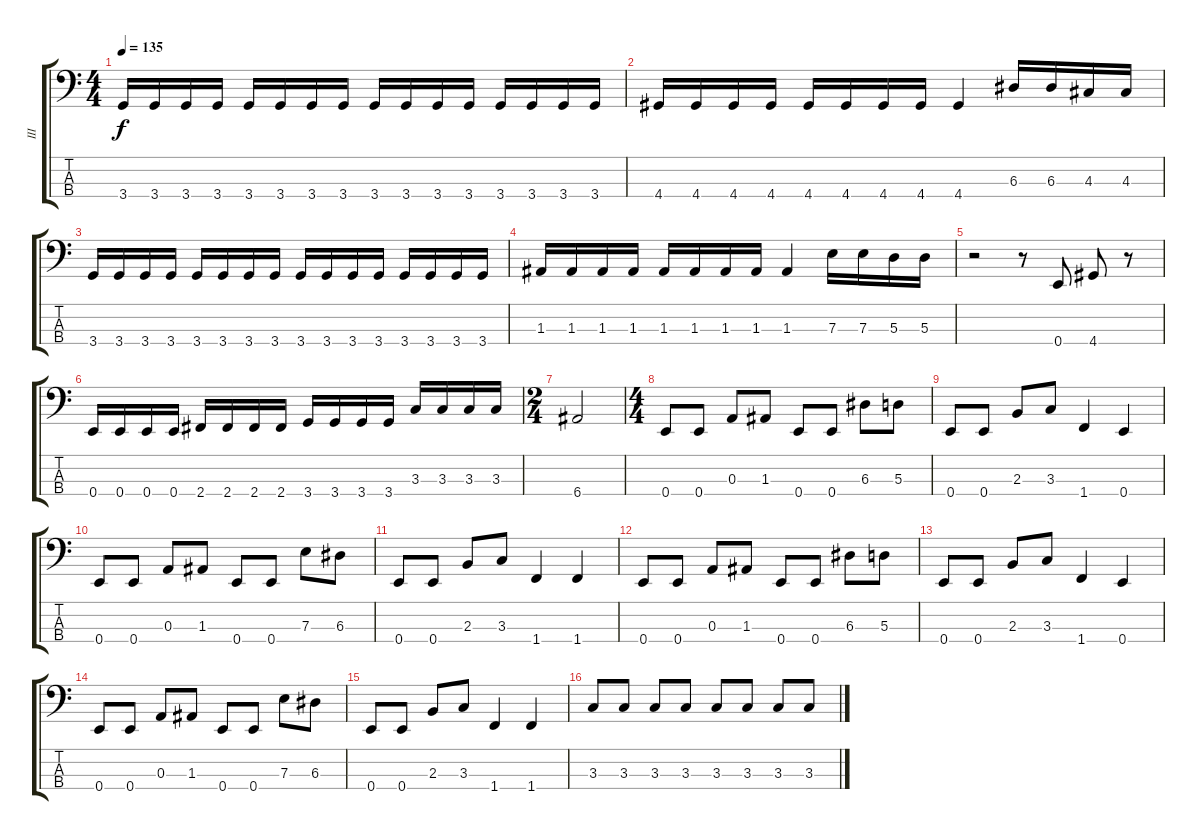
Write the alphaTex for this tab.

\track ("III" "III") {instrument electricbassfinger}
\staff {score tabs}
\tuning (G2 D2 A1 E1) {hide}
\ts (4 4)
\tempo 135
\clef f4
\ks c
3.4.16{dy f} 3.4.16 3.4.16 3.4.16 3.4.16 3.4.16 3.4.16 3.4.16 3.4.16 3.4.16 3.4.16 3.4.16 3.4.16 3.4.16 3.4.16 3.4.16 |
4.4.16 4.4.16 4.4.16 4.4.16 4.4.16 4.4.16 4.4.16 4.4.16 4.4.4 6.3.16 6.3.16 4.3.16 4.3.16 |
3.4.16 3.4.16 3.4.16 3.4.16 3.4.16 3.4.16 3.4.16 3.4.16 3.4.16 3.4.16 3.4.16 3.4.16 3.4.16 3.4.16 3.4.16 3.4.16 |
1.3.16 1.3.16 1.3.16 1.3.16 1.3.16 1.3.16 1.3.16 1.3.16 1.3.4 7.3.16 7.3.16 5.3.16 5.3.16 |
r.2 r.8 0.4.8 4.4.8 r.8 |
0.4.16 0.4.16 0.4.16 0.4.16 2.4.16 2.4.16 2.4.16 2.4.16 3.4.16 3.4.16 3.4.16 3.4.16 3.3.16 3.3.16 3.3.16 3.3.16 |
\ts (2 4)
6.4.2 |
\ts (4 4)
0.4.8 0.4.8 0.3.8 1.3.8 0.4.8 0.4.8 6.3.8 5.3.8 |
0.4.8 0.4.8 2.3.8 3.3.8 1.4.4 0.4.4 |
0.4.8 0.4.8 0.3.8 1.3.8 0.4.8 0.4.8 7.3.8 6.3.8 |
0.4.8 0.4.8 2.3.8 3.3.8 1.4.4 1.4.4 |
0.4.8 0.4.8 0.3.8 1.3.8 0.4.8 0.4.8 6.3.8 5.3.8 |
0.4.8 0.4.8 2.3.8 3.3.8 1.4.4 0.4.4 |
0.4.8 0.4.8 0.3.8 1.3.8 0.4.8 0.4.8 7.3.8 6.3.8 |
0.4.8 0.4.8 2.3.8 3.3.8 1.4.4 1.4.4 |
3.3.8 3.3.8 3.3.8 3.3.8 3.3.8 3.3.8 3.3.8 3.3.8
